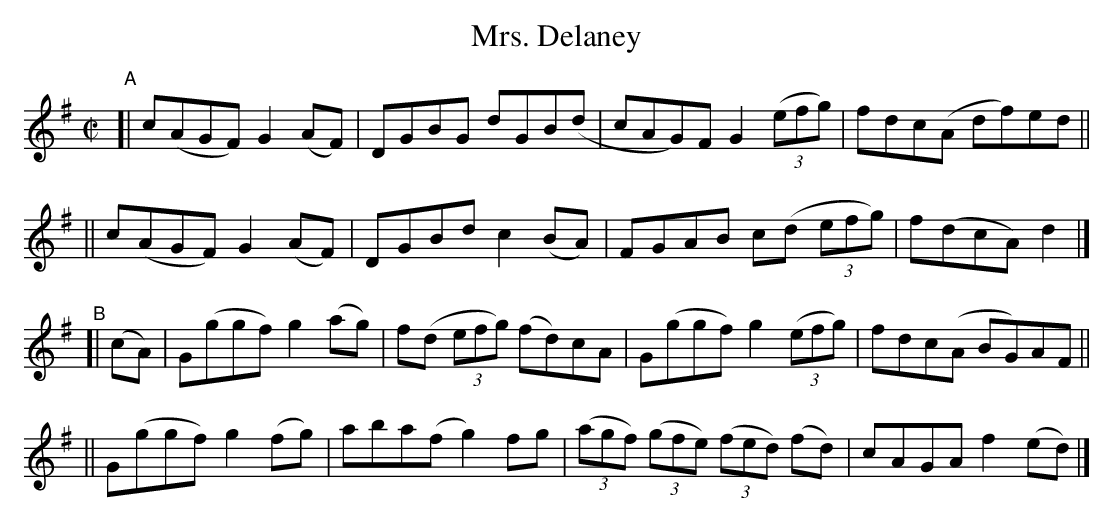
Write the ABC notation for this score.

X:1
T: Mrs. Delaney
M: C|
L: 1/8
K: G
"^A"\
[| c(AGF) G2(AF) | DGBG dGB(d  | cAG)F G2 (3(efg) | fdc(A  df)ed ||
|| c(AGF) G2(AF) | DGBd c2(BA) | FGAB  c(d (3efg) | f(dcA)d2 |]
"^B"[| (cA) \
|  G(ggf) g2(ag) | f(d (3efg) (fd)cA | G(ggf) g2 (3(efg) | fdc(A BG)AF ||
|| G(ggf) g2(fg) | aba(f g2)fg | (3(agf) (3(gfe) (3(fed) (fd) | cAGA f2(ed) |]
